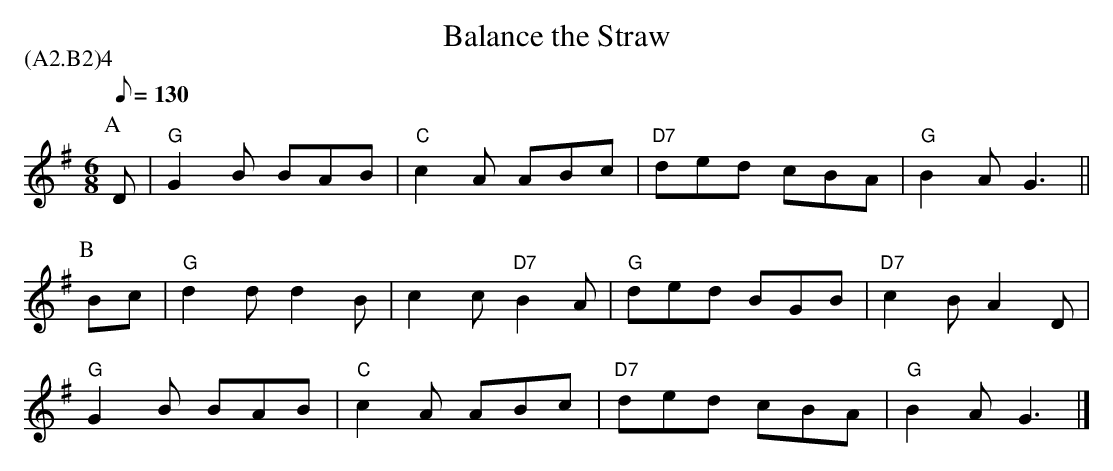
X:1
T: Balance the Straw
M: 6/8
L: 1/8
Q: 130
P: (A2.B2)4
K: G
P: A
D | "G" G2 B BAB | "C" c2 A ABc | "D7" ded cBA | "G" B2 A G3  ||
P: B
Bc | "G" d2 d d2 B | c2 c "D7" B2 A | "G" ded BGB | "D7" c2 B A2 D |
   "G" G2 B BAB | "C" c2 A ABc | "D7" ded cBA | "G" B2 A G3 |]
